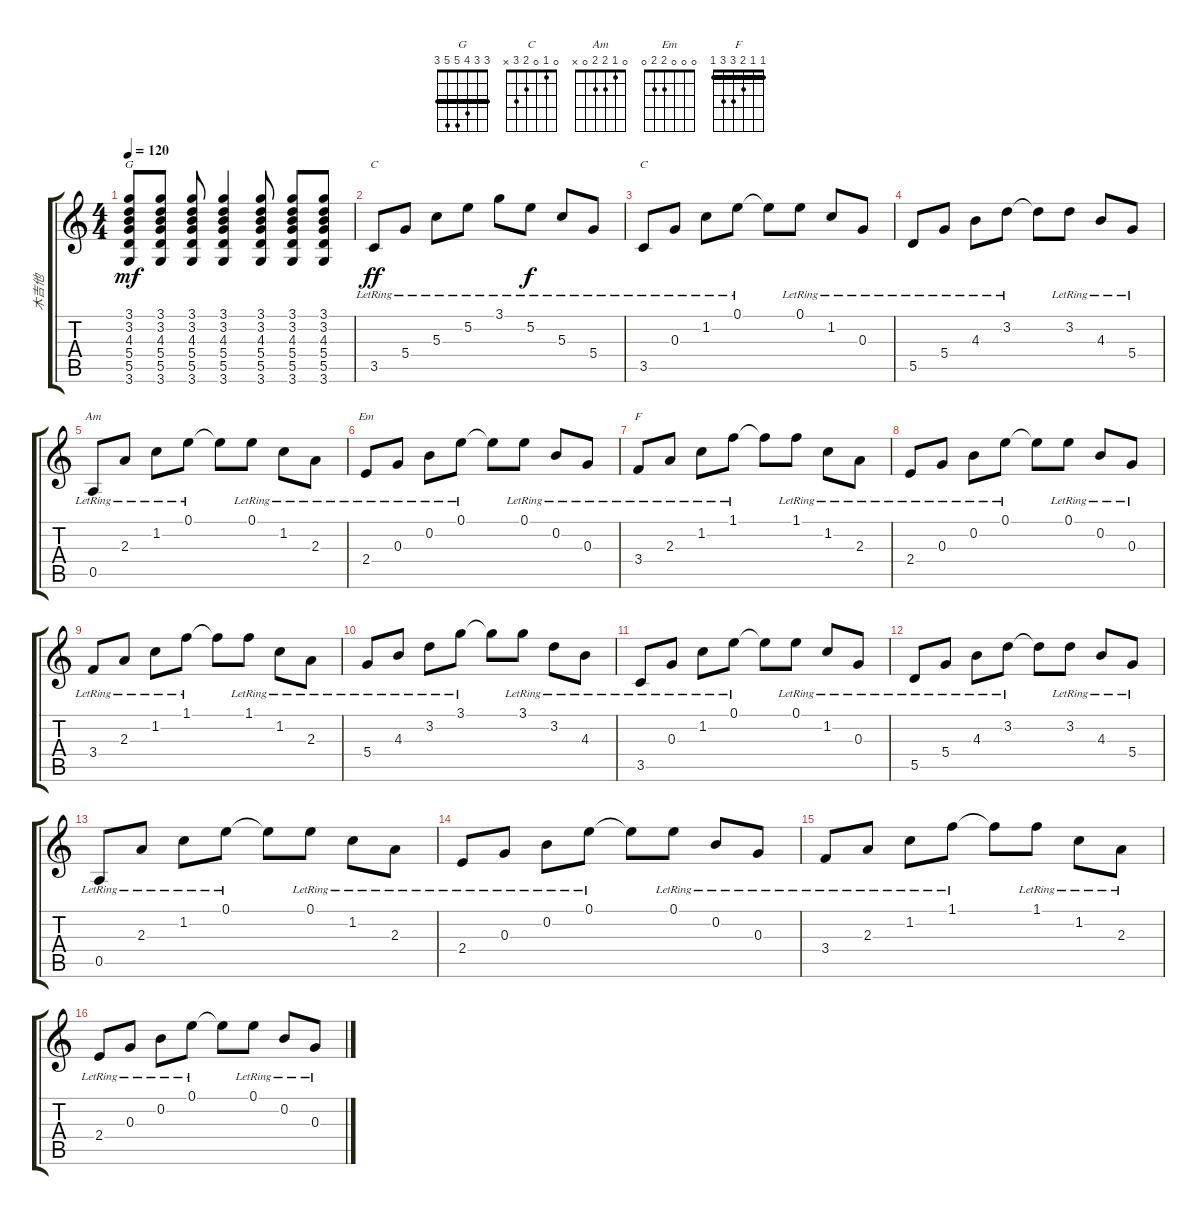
\track ("木吉他" "木吉他") {instrument acousticguitarsteel}
\staff {score tabs}
\tuning (E4 B3 G3 D3 A2 E2) {hide}
\chord ("G" 3 3 4 5 5 3) {barre 3}
\chord ("C" 3 5 5 5 3 x) {barre 3}
\chord ("C" 0 1 0 2 3 x)
\chord ("Am" 0 1 2 2 0 x)
\chord ("Em" 0 0 0 2 2 0)
\chord ("F" 1 1 2 3 3 1) {barre 1}
\ts (4 4)
\tempo 120
\clef g2
\ks c
(3.1 3.2 4.3 5.4 5.5 3.6).8{ch "G" dy mf} (3.1 3.2 4.3 5.4 5.5 3.6).8 (3.1 3.2 4.3 5.4 5.5 3.6).8 (3.1 3.2 4.3 5.4 5.5 3.6).4 (3.1 3.2 4.3 5.4 5.5 3.6).8 (3.1 3.2 4.3 5.4 5.5 3.6).8 (3.1 3.2 4.3 5.4 5.5 3.6).8 |
3.5{lr}.8{ch "C" dy ff} 5.4{lr}.8 5.3{lr}.8 5.2{lr}.8 3.1{lr}.8 5.2{lr}.8{dy f} 5.3{lr}.8 5.4{lr}.8 |
3.5{lr}.8{ch "C"} 0.3{lr}.8 1.2{lr}.8 0.1{lr}.8 0.1{t}.8 0.1{lr}.8 1.2{lr}.8 0.3{lr}.8 |
5.5{lr}.8 5.4{lr}.8 4.3{lr}.8 3.2{lr}.8 3.2{t}.8 3.2{lr}.8 4.3{lr}.8 5.4{lr}.8 |
0.5{lr}.8{ch "Am"} 2.3{lr}.8 1.2{lr}.8 0.1{lr}.8 0.1{t}.8 0.1{lr}.8 1.2{lr}.8 2.3{lr}.8 |
2.4{lr}.8{ch "Em"} 0.3{lr}.8 0.2{lr}.8 0.1{lr}.8 0.1{t}.8 0.1{lr}.8 0.2{lr}.8 0.3{lr}.8 |
3.4{lr}.8{ch "F"} 2.3{lr}.8 1.2{lr}.8 1.1{lr}.8 1.1{t}.8 1.1{lr}.8 1.2{lr}.8 2.3{lr}.8 |
2.4{lr}.8 0.3{lr}.8 0.2{lr}.8 0.1{lr}.8 0.1{t}.8 0.1{lr}.8 0.2{lr}.8 0.3{lr}.8 |
3.4{lr}.8 2.3{lr}.8 1.2{lr}.8 1.1{lr}.8 1.1{t}.8 1.1{lr}.8 1.2{lr}.8 2.3{lr}.8 |
5.4{lr}.8 4.3{lr}.8 3.2{lr}.8 3.1{lr}.8 3.1{t}.8 3.1{lr}.8 3.2{lr}.8 4.3{lr}.8 |
3.5{lr}.8 0.3{lr}.8 1.2{lr}.8 0.1{lr}.8 0.1{t}.8 0.1{lr}.8 1.2{lr}.8 0.3{lr}.8 |
5.5{lr}.8 5.4{lr}.8 4.3{lr}.8 3.2{lr}.8 3.2{t}.8 3.2{lr}.8 4.3{lr}.8 5.4{lr}.8 |
0.5{lr}.8 2.3{lr}.8 1.2{lr}.8 0.1{lr}.8 0.1{t}.8 0.1{lr}.8 1.2{lr}.8 2.3{lr}.8 |
2.4{lr}.8 0.3{lr}.8 0.2{lr}.8 0.1{lr}.8 0.1{t}.8 0.1{lr}.8 0.2{lr}.8 0.3{lr}.8 |
3.4{lr}.8 2.3{lr}.8 1.2{lr}.8 1.1{lr}.8 1.1{t}.8 1.1{lr}.8 1.2{lr}.8 2.3{lr}.8 |
2.4{lr}.8 0.3{lr}.8 0.2{lr}.8 0.1{lr}.8 0.1{t}.8 0.1{lr}.8 0.2{lr}.8 0.3{lr}.8
